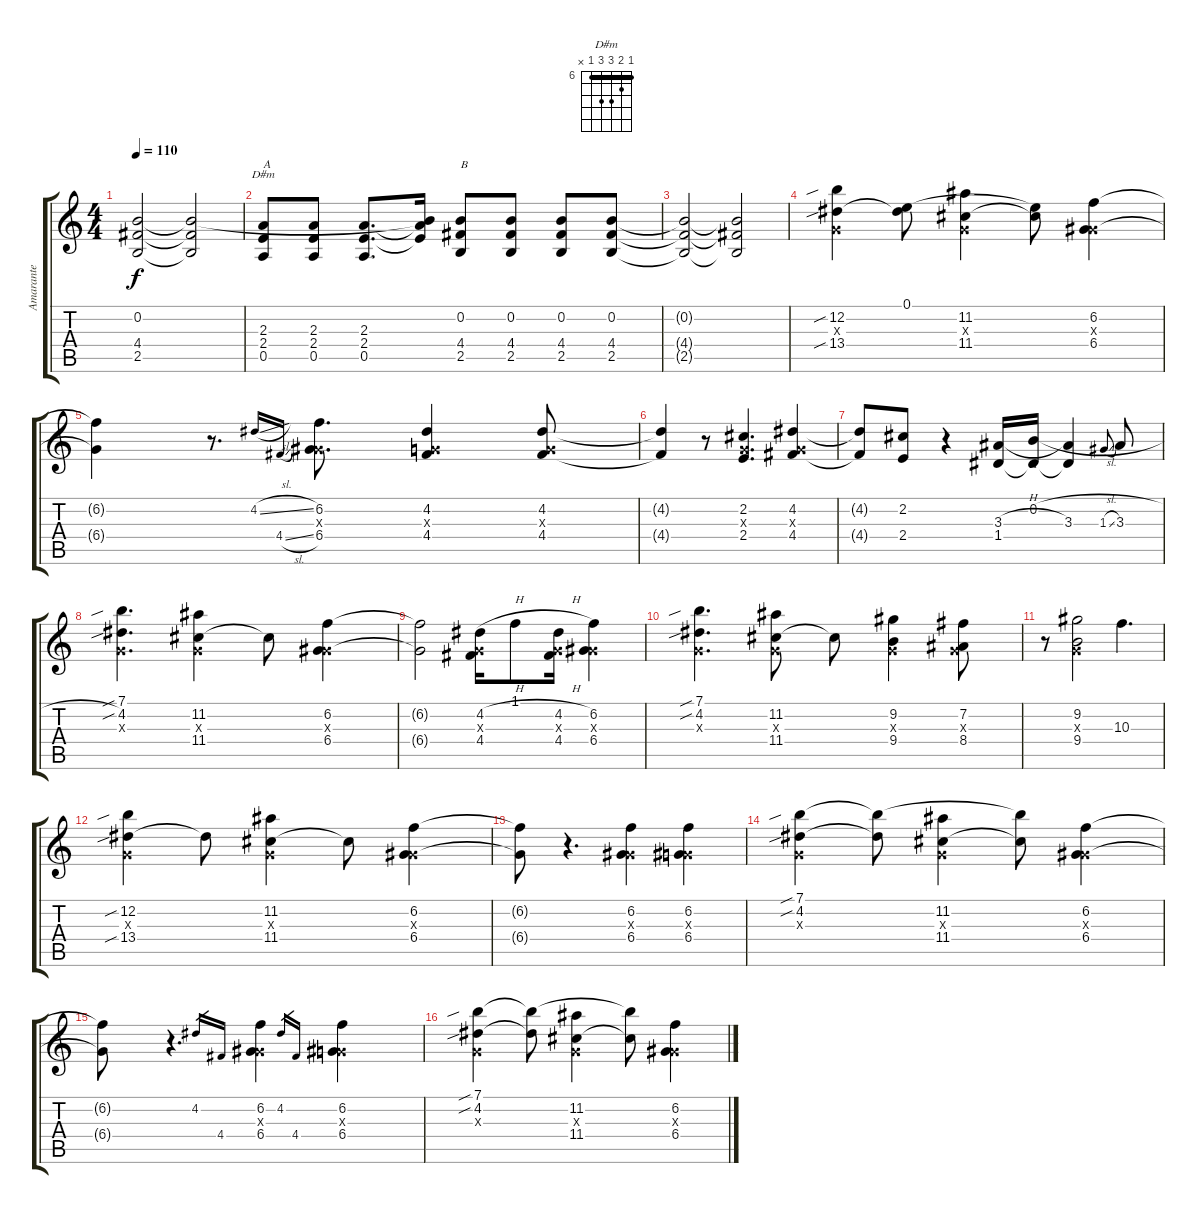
\track ("Amarante" "Amarante") {instrument distortionguitar}
\staff {score tabs}
\tuning (E4 B3 G3 D3 A2 E2) {hide}
\chord ("D#m" 6 7 8 8 6 x) {firstfret 6 barre 6}
\ts (4 4)
\tempo 110
\clef g2
\ks c
(0.2{t} 4.4{t} 2.5{t}).2{dy f} (0.2{t} 4.4{t} 2.5{t}).2 |
(2.3 2.4 0.5).8{ch "D#m" txt "A"} (2.3 2.4 0.5).8 (2.3 2.4 0.5).8{d} (0.2{t} 2.3{t} 2.4{t}).16 (0.2 4.4 2.5).8{txt "B"} (0.2 4.4 2.5).8 (0.2 4.4 2.5).8 (0.2 4.4 2.5).8 |
(0.2{t} 4.4{t} 2.5{t}).2 (0.2{t} 4.4{t} 2.5{t}).2 |
(12.2{sib} 0.3{x} 13.4{sib}).4 (0.1 13.4{t}).8 (11.2 0.3{x} 11.4).4 (0.1{t} 11.4{t}).8 (6.2 0.3{x} 6.4).4 |
(6.2{t} 6.4{t}).4 r.8{d} 4.2{sl}.16{gr onbeat} 4.4{sl}.16{gr onbeat} (6.2 0.3{x} 6.4).8{d} (4.2 0.3{x} 4.4).4 (4.2 0.3{x} 4.4).8 |
(4.2{t} 4.4{t}).4 r.8 (2.2 0.3{x} 2.4).4{d} (4.2 0.3{x} 4.4).4 |
(4.2{t} 4.4{t}).8 (2.2 2.4).8 r.4 (3.3{h} 1.4).16 (0.2{h} 1.4{t}).16 (3.3 1.4{t}).4 1.3{sl}.8{gr onbeat} 3.3.8 |
(7.1{sib} 4.2{sib} 0.3{x}).4{d} (11.2 0.3{x} 11.4).4 11.4{t}.8 (6.2 0.3{x} 6.4).4 |
(6.2{t} 6.4{t}).2 (4.2{h} 0.3{x} 4.4).16 1.1.8 (4.2{h} 0.3{x} 4.4).16 (6.2 0.3{x} 6.4).4 |
(7.1{sib} 4.2{sib} 0.3{x}).4{d} (11.2 0.3{x} 11.4).8 11.4{t}.8 (9.2 0.3{x} 9.4).4 (7.2 0.3{x} 8.4).8 |
r.8 (9.2 0.3{x} 9.4).2 10.3.4{d} |
(12.2{sib} 0.3{x} 13.4{sib}).4 13.4{t}.8 (11.2 0.3{x} 11.4).4 11.4{t}.8 (6.2 0.3{x} 6.4).4 |
(6.2{t} 6.4{t}).8 r.4{d} (6.2 0.3{x} 6.4).4 (6.2 0.3{x} 6.4).4 |
(7.1{sib} 4.2{sib} 0.3{x}).4 (7.1{t} 4.2{t}).8 (11.2 0.3{x} 11.4).4 (7.1{t} 11.4{t}).8 (6.2 0.3{x} 6.4).4 |
(6.2{t} 6.4{t}).8 r.4{d} 4.2.16{gr} 4.4.16{gr} (6.2 0.3{x} 6.4).4 4.2.16{gr} 4.4.16{gr} (6.2 0.3{x} 6.4).4 |
(7.1{sib} 4.2{sib} 0.3{x}).4 (7.1{t} 4.2{t}).8 (11.2 0.3{x} 11.4).4 (7.1{t} 11.4{t}).8 (6.2 0.3{x} 6.4).4
